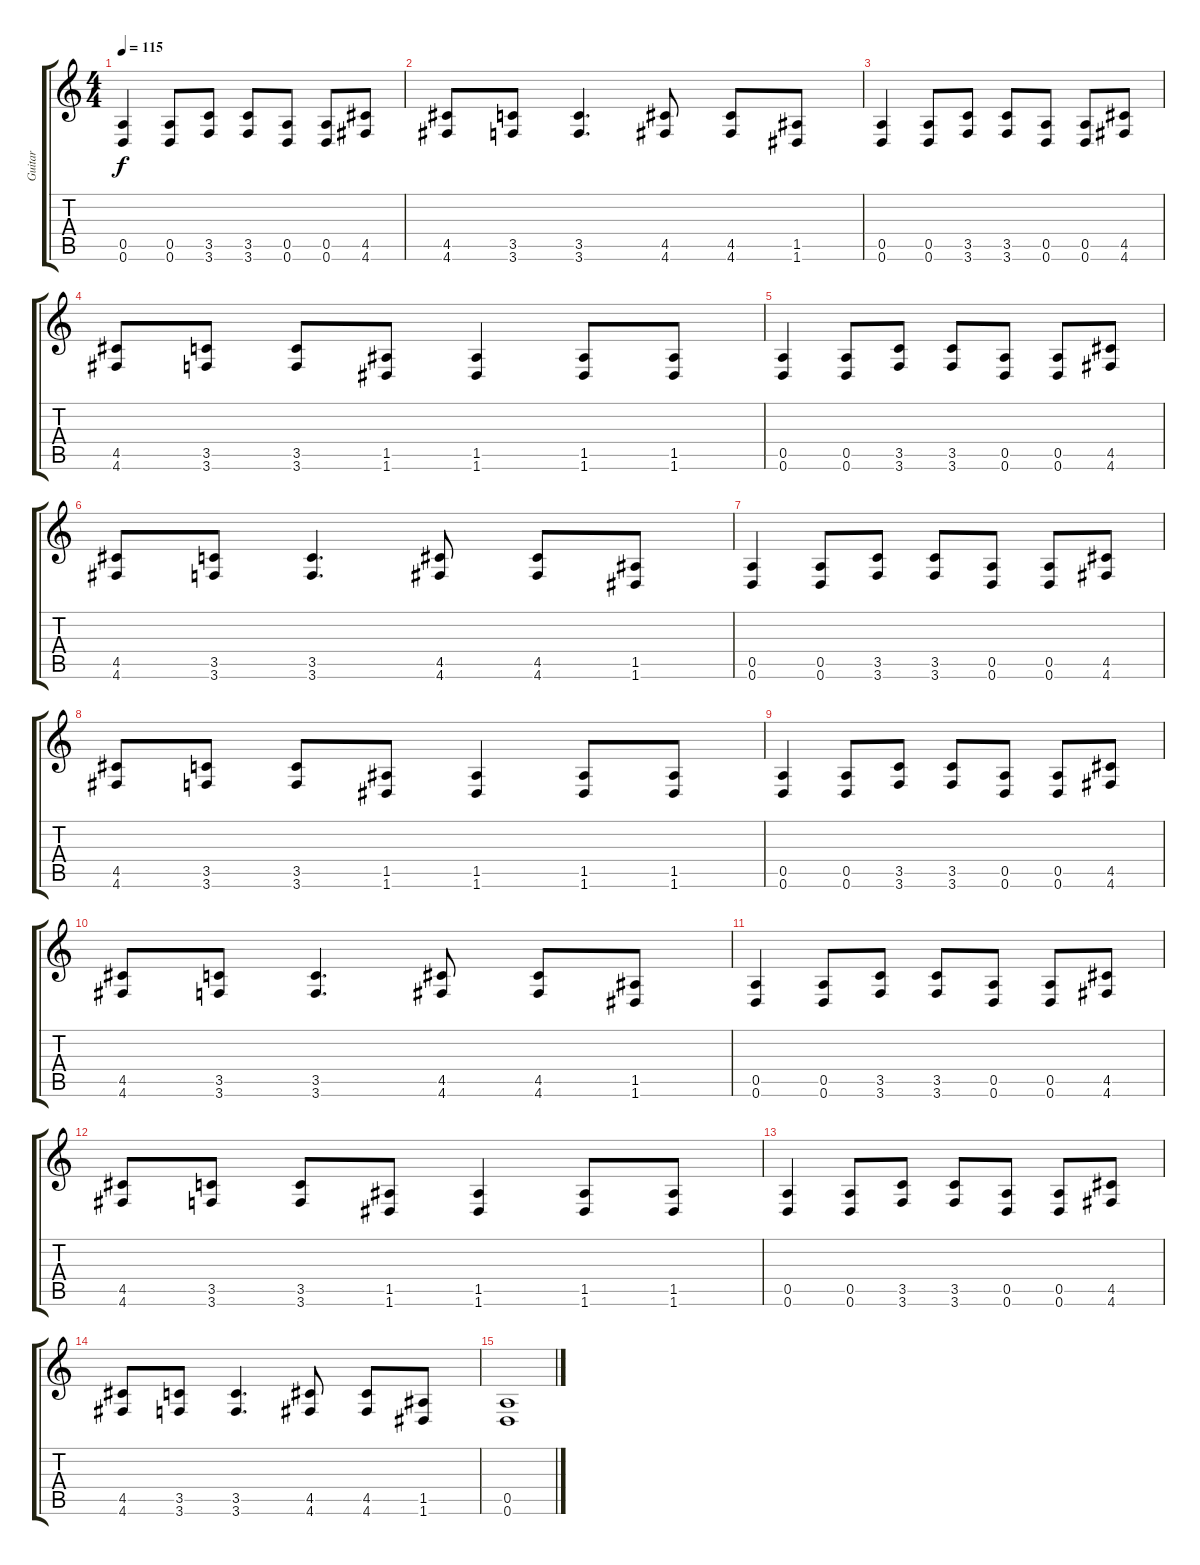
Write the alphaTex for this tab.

\track ("Guitar" "Guitar") {instrument distortionguitar}
\staff {score tabs}
\tuning (E4 B3 G3 D3 A2 D2) {hide}
\ts (4 4)
\tempo 115
\clef g2
\ks c
(0.5 0.6).4{dy f} (0.5 0.6).8 (3.5 3.6).8 (3.5 3.6).8 (0.5 0.6).8 (0.5 0.6).8 (4.5 4.6).8 |
(4.5 4.6).8 (3.5 3.6).8 (3.5 3.6).4{d} (4.5 4.6).8 (4.5 4.6).8 (1.5 1.6).8 |
(0.5 0.6).4 (0.5 0.6).8 (3.5 3.6).8 (3.5 3.6).8 (0.5 0.6).8 (0.5 0.6).8 (4.5 4.6).8 |
(4.5 4.6).8 (3.5 3.6).8 (3.5 3.6).8 (1.5 1.6).8 (1.5 1.6).4 (1.5 1.6).8 (1.5 1.6).8 |
(0.5 0.6).4 (0.5 0.6).8 (3.5 3.6).8 (3.5 3.6).8 (0.5 0.6).8 (0.5 0.6).8 (4.5 4.6).8 |
(4.5 4.6).8 (3.5 3.6).8 (3.5 3.6).4{d} (4.5 4.6).8 (4.5 4.6).8 (1.5 1.6).8 |
(0.5 0.6).4 (0.5 0.6).8 (3.5 3.6).8 (3.5 3.6).8 (0.5 0.6).8 (0.5 0.6).8 (4.5 4.6).8 |
(4.5 4.6).8 (3.5 3.6).8 (3.5 3.6).8 (1.5 1.6).8 (1.5 1.6).4 (1.5 1.6).8 (1.5 1.6).8 |
(0.5 0.6).4 (0.5 0.6).8 (3.5 3.6).8 (3.5 3.6).8 (0.5 0.6).8 (0.5 0.6).8 (4.5 4.6).8 |
(4.5 4.6).8 (3.5 3.6).8 (3.5 3.6).4{d} (4.5 4.6).8 (4.5 4.6).8 (1.5 1.6).8 |
(0.5 0.6).4 (0.5 0.6).8 (3.5 3.6).8 (3.5 3.6).8 (0.5 0.6).8 (0.5 0.6).8 (4.5 4.6).8 |
(4.5 4.6).8 (3.5 3.6).8 (3.5 3.6).8 (1.5 1.6).8 (1.5 1.6).4 (1.5 1.6).8 (1.5 1.6).8 |
(0.5 0.6).4 (0.5 0.6).8 (3.5 3.6).8 (3.5 3.6).8 (0.5 0.6).8 (0.5 0.6).8 (4.5 4.6).8 |
(4.5 4.6).8 (3.5 3.6).8 (3.5 3.6).4{d} (4.5 4.6).8 (4.5 4.6).8 (1.5 1.6).8 |
(0.5 0.6).1
